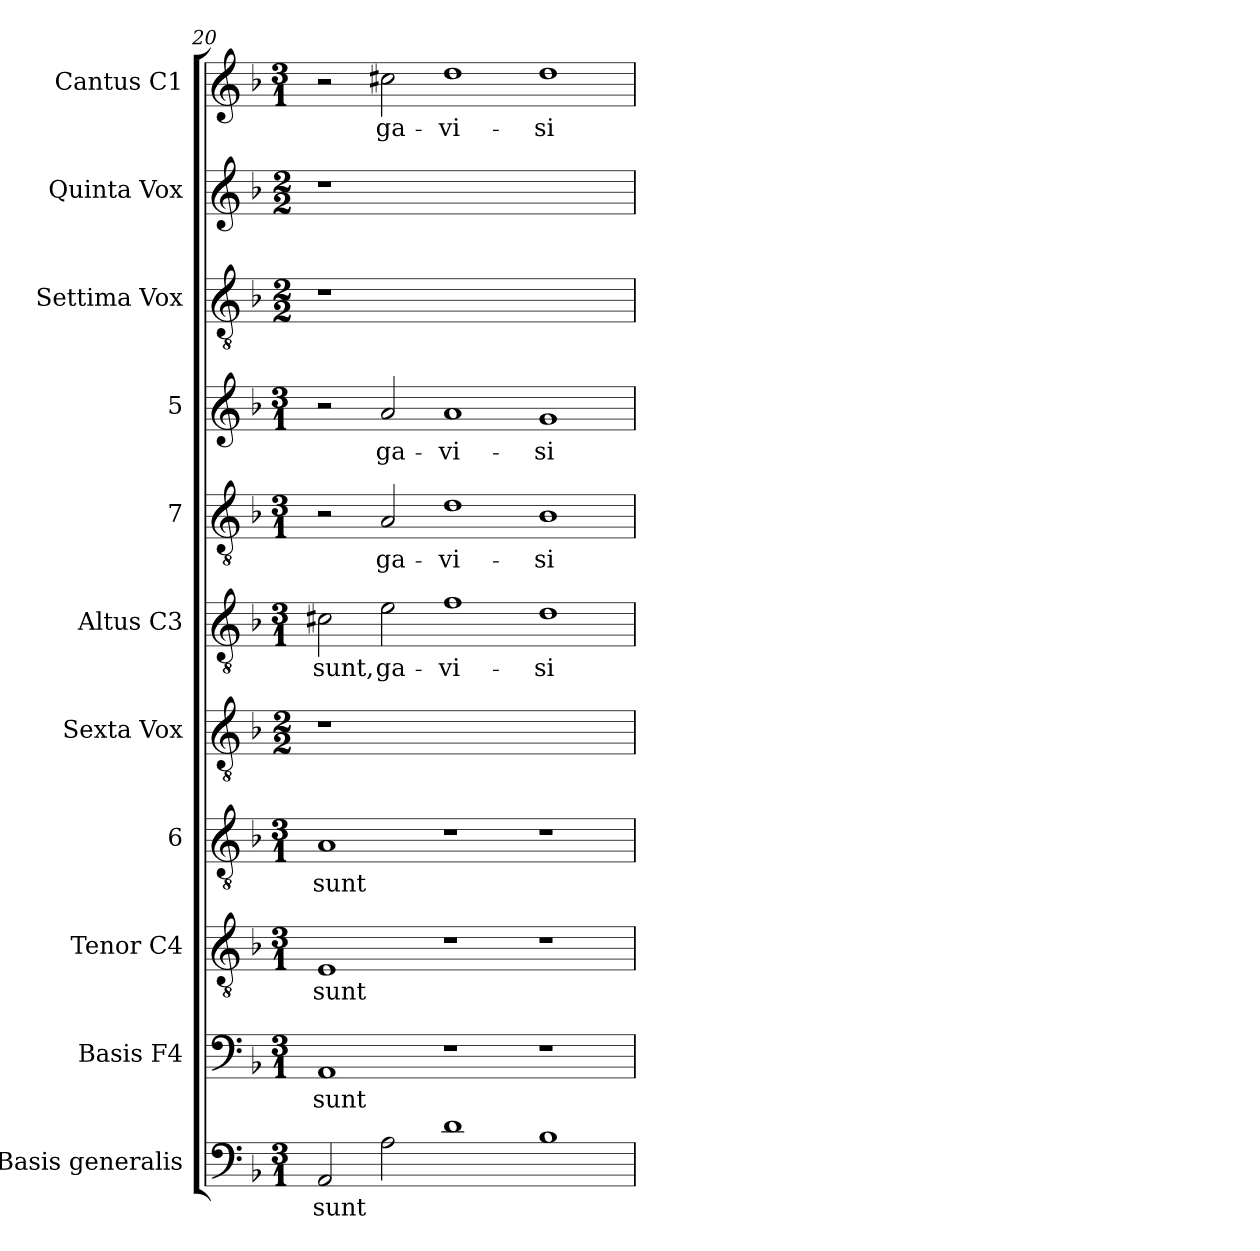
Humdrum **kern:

**kern	**text	**kern	**text	**kern	**text	**kern	**text	**kern	**kern	**text	**kern	**text	**kern	**text	**kern	**kern	**kern	**text
*part11	*part11	*part10	*part10	*part9	*part9	*part8	*part8	*part7	*part6	*part6	*part5	*part5	*part4	*part4	*part3	*part2	*part1	*part1
*staff11	*staff11	*staff10	*staff10	*staff9	*staff9	*staff8	*staff8	*staff7	*staff6	*staff6	*staff5	*staff5	*staff4	*staff4	*staff3	*staff2	*staff1	*staff1
*I"Basis  generalis	*	*I"Basis  F4	*	*I"Tenor  C4	*	*I"6	*	*I"Sexta  Vox	*I"Altus  C3	*	*I"7	*	*I"5	*	*I"Settima  Vox	*I"Quinta  Vox	*I"Cantus  C1	*
*	*	*I'B	*	*I'T	*	*	*	*	*I'A	*	*	*	*	*	*	*	*I'C	*
*clefF4	*	*clefF4	*	*clefGv2	*	*clefGv2	*	*clefGv2	*clefGv2	*	*clefGv2	*	*clefG2	*	*clefGv2	*clefG2	*clefG2	*
*k[b-]	*	*k[b-]	*	*k[b-]	*	*k[b-]	*	*k[b-]	*k[b-]	*	*k[b-]	*	*k[b-]	*	*k[b-]	*k[b-]	*k[b-]	*
*F:	*	*F:	*	*F:	*	*F:	*	*F:	*F:	*	*F:	*	*F:	*	*F:	*F:	*F:	*
*M3/1	*	*M3/1	*	*M3/1	*	*M3/1	*	*M2/2	*M3/1	*	*M3/1	*	*M3/1	*	*M2/2	*M2/2	*M3/1	*
=20	=20	=20	=20	=20	=20	=20	=20	=20	=20	=20	=20	=20	=20	=20	=20	=20	=20	=20
!	!LO:LY:a:cj	!	!LO:LY:b:cj	!	!LO:LY:b:cj	!	!LO:LY:b:cj	!	!	!LO:LY:b:cj	!	!	!	!	!	!	!	!
2AA/	sunt	1AA	sunt	1E	sunt	1A	sunt	1r	2c#X\	sunt,	2r	.	2r	.	1r	1r	2r	.
!	!LO:LY:a:cj	!	!	!	!	!	!	!	!	!LO:LY:b:cj	!	!LO:LY:b:cj	!	!LO:LY:b:cj	!	!	!	!LO:LY:b:cj
2A\	.	.	.	.	.	.	.	.	2e\	ga-	2A/	ga-	2a/	ga-	.	.	2cc#X\	ga-
!	!LO:LY:a:cj	!	!	!	!	!	!	!	!	!LO:LY:b:cj	!	!LO:LY:b:cj	!	!LO:LY:b:cj	!	!	!	!LO:LY:b:cj
1d	.	1r	.	1r	.	1r	.	0ryy	1f	-vi-	1d	-vi-	1a	-vi-	0ryy	0ryy	1dd	-vi-
!	!LO:LY:a:cj	!	!	!	!	!	!	!	!	!LO:LY:b:cj	!	!LO:LY:b:cj	!	!LO:LY:b:cj	!	!	!	!LO:LY:b:cj
1B-	.	1r	.	1r	.	1r	.	.	1d	-si	1B-	-si-	1g	-si-	.	.	1dd	-si-
=	=	=	=	=	=	=	=	=	=	=	=	=	=	=	=	=	=	=
*-	*-	*-	*-	*-	*-	*-	*-	*-	*-	*-	*-	*-	*-	*-	*-	*-	*-	*-
